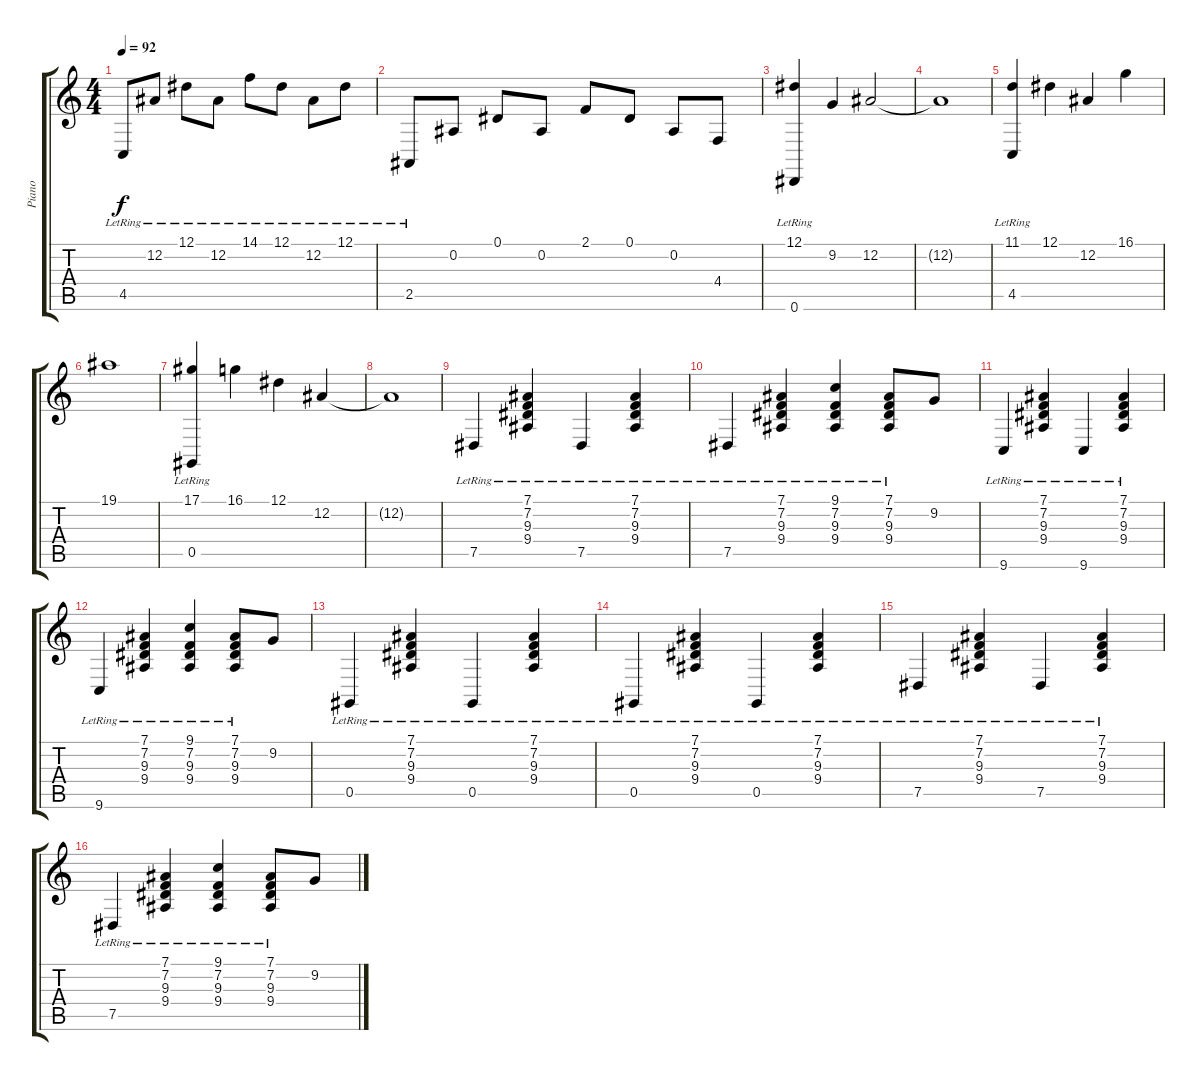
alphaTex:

\track ("Piano" "Piano") {instrument acousticgrandpiano}
\staff {score tabs}
\tuning (Eb4 Bb3 Gb3 Db3 Ab2 Eb2) {hide}
\ts (4 4)
\tempo 92
\clef g2
\ks c
4.5{lr}.8{dy f} 12.2{lr}.8 12.1{lr}.8 12.2{lr}.8 14.1{lr}.8 12.1{lr}.8 12.2{lr}.8 12.1{lr}.8 |
2.5{lr}.8 0.2.8 0.1.8 0.2.8 2.1.8 0.1.8 0.2.8 4.4.8 |
(12.1 0.6{lr}).4 9.2.4 12.2.2 |
12.2{t}.1 |
(11.1 4.5{lr}).4 12.1.4 12.2.4 16.1.4 |
19.1.1 |
(17.1 0.5{lr}).4 16.1.4 12.1.4 12.2.4 |
12.2{t}.1 |
7.5{lr}.4 (7.1{lr} 7.2{lr} 9.3{lr} 9.4{lr}).4 7.5{lr}.4 (7.1{lr} 7.2{lr} 9.3{lr} 9.4{lr}).4 |
7.5{lr}.4 (7.1{lr} 7.2{lr} 9.3{lr} 9.4{lr}).4 (9.1{lr} 7.2{lr} 9.3{lr} 9.4{lr}).4 (7.1{lr} 7.2{lr} 9.3{lr} 9.4{lr}).8 9.2.8 |
9.6{lr}.4 (7.1{lr} 7.2{lr} 9.3{lr} 9.4{lr}).4 9.6{lr}.4 (7.1{lr} 7.2{lr} 9.3{lr} 9.4{lr}).4 |
9.6{lr}.4 (7.1{lr} 7.2{lr} 9.3{lr} 9.4{lr}).4 (9.1{lr} 7.2{lr} 9.3{lr} 9.4{lr}).4 (7.1{lr} 7.2{lr} 9.3{lr} 9.4{lr}).8 9.2.8 |
0.5{lr}.4 (7.1{lr} 7.2{lr} 9.3{lr} 9.4{lr}).4 0.5{lr}.4 (7.1{lr} 7.2{lr} 9.3{lr} 9.4{lr}).4 |
0.5{lr}.4 (7.1{lr} 7.2{lr} 9.3{lr} 9.4{lr}).4 0.5{lr}.4 (7.1{lr} 7.2{lr} 9.3{lr} 9.4{lr}).4 |
7.5{lr}.4 (7.1{lr} 7.2{lr} 9.3{lr} 9.4{lr}).4 7.5{lr}.4 (7.1{lr} 7.2{lr} 9.3{lr} 9.4{lr}).4 |
7.5{lr}.4 (7.1{lr} 7.2{lr} 9.3{lr} 9.4{lr}).4 (9.1{lr} 7.2{lr} 9.3{lr} 9.4{lr}).4 (7.1{lr} 7.2{lr} 9.3{lr} 9.4{lr}).8 9.2.8
